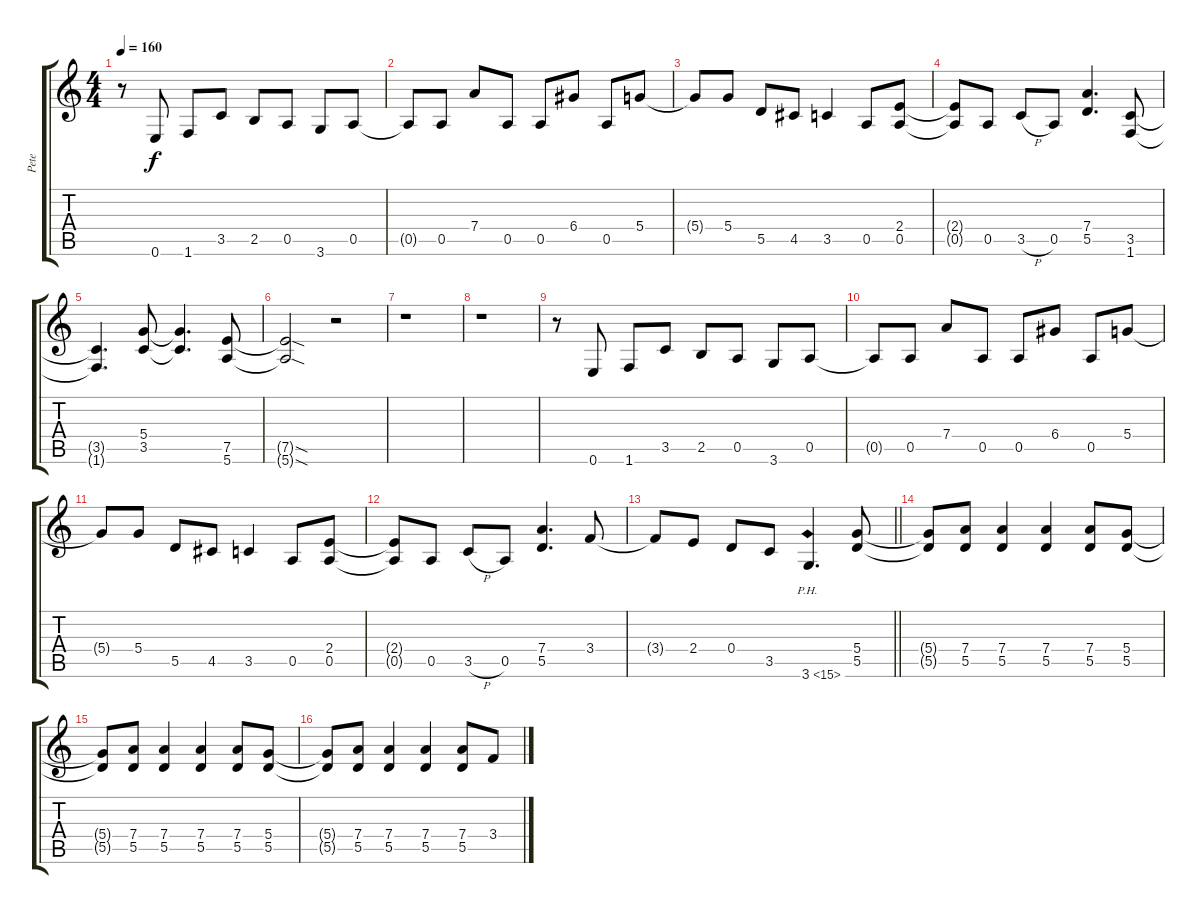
\track ("Pete" "Pete") {instrument distortionguitar}
\staff {score tabs}
\tuning (E4 B3 G3 D3 A2 E2) {hide}
\ts (4 4)
\tempo 160
\clef g2
\ks c
r.8{dy f} 0.6.8 1.6.8 3.5.8 2.5.8 0.5.8 3.6.8 0.5.8 |
0.5{t}.8 0.5.8 7.4.8 0.5.8 0.5.8 6.4.8 0.5.8 5.4.8 |
5.4{t}.8 5.4.8 5.5.8 4.5.8 3.5.4 0.5.8 (2.4 0.5).8 |
(2.4{t} 0.5{t}).8 0.5.8 3.5{h}.8 0.5.8 (7.4 5.5).4{d} (3.5 1.6).8 |
(3.5{t} 1.6{t}).4{d} (5.4 3.5).8 (5.4{t} 3.5{t}).4{d} (7.5 5.6).8 |
(7.5{sod t} 5.6{sod t}).2 r.2 |
r.1 |
r.1 |
r.8 0.6.8 1.6.8 3.5.8 2.5.8 0.5.8 3.6.8 0.5.8 |
0.5{t}.8 0.5.8 7.4.8 0.5.8 0.5.8 6.4.8 0.5.8 5.4.8 |
5.4{t}.8 5.4.8 5.5.8 4.5.8 3.5.4 0.5.8 (2.4 0.5).8 |
(2.4{t} 0.5{t}).8 0.5.8 3.5{h}.8 0.5.8 (7.4 5.5).4{d} 3.4.8 |
\barLineRight lightlight
3.4{t}.8 2.4.8 0.4.8 3.5.8 3.6{ph 12}.4{d} (5.4 5.5).8 |
(5.4{t} 5.5{t}).8 (7.4 5.5).8 (7.4 5.5).4 (7.4 5.5).4 (7.4 5.5).8 (5.4 5.5).8 |
(5.4{t} 5.5{t}).8 (7.4 5.5).8 (7.4 5.5).4 (7.4 5.5).4 (7.4 5.5).8 (5.4 5.5).8 |
(5.4{t} 5.5{t}).8 (7.4 5.5).8 (7.4 5.5).4 (7.4 5.5).4 (7.4 5.5).8 3.4.8
